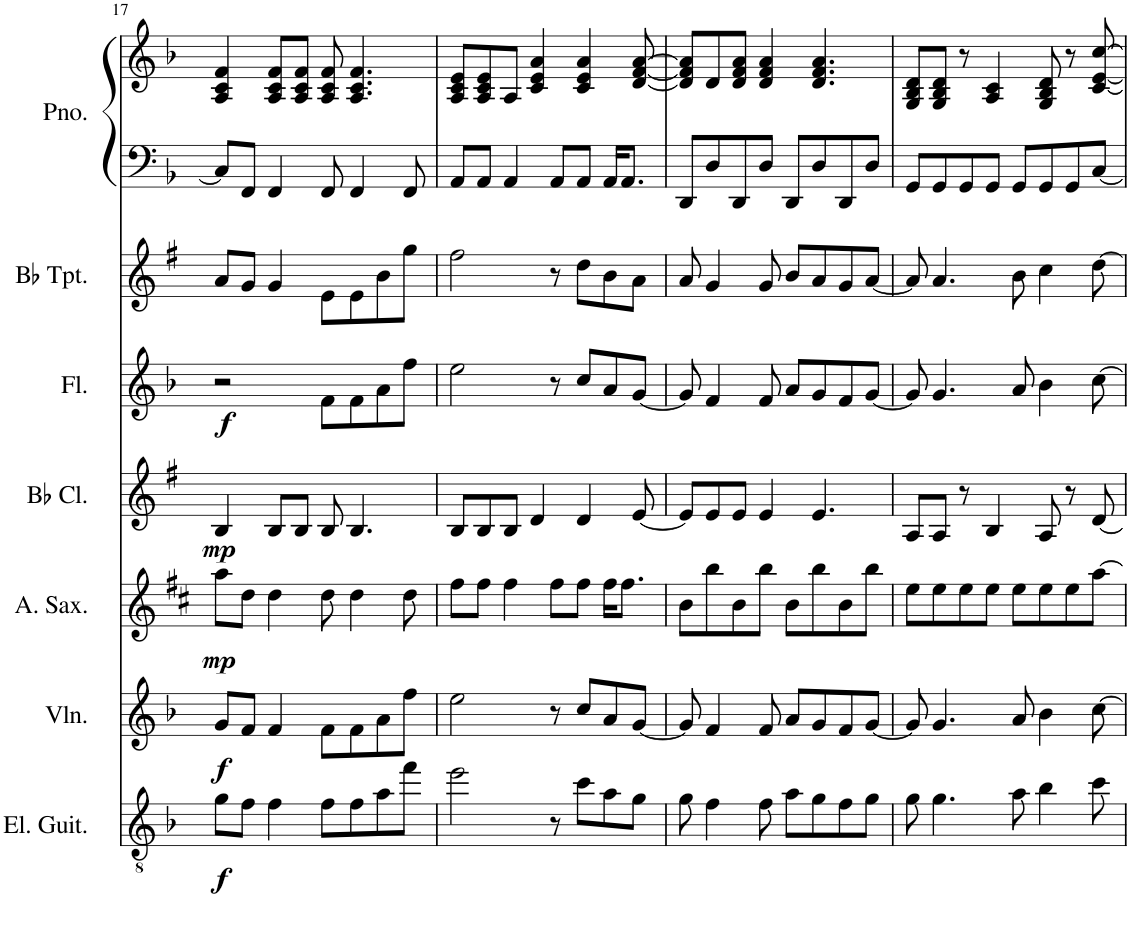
**kern	**dynam	**kern	**dynam	**kern	**dynam	**kern	**dynam	**kern	**dynam	**kern	**kern	**kern
*part7	*part7	*part6	*part6	*part5	*part5	*part4	*part4	*part3	*part3	*part2	*part1	*part1
*staff8	*staff8	*staff7	*staff7	*staff6	*staff6	*staff5	*staff5	*staff4	*staff4	*staff3	*staff2	*staff1
*I"Electric Guitar	*	*I"Violin	*	*I"Alto Saxophone	*	*I"Bb Clarinet	*	*I"Flute	*	*I"Bb Trumpet	*I"Piano	*
*I'El. Guit.	*	*I'Vln.	*	*I'A. Sax.	*	*I'Bb Cl.	*	*I'Fl.	*	*I'Bb Tpt.	*I'Pno.	*
!!LO:PB:g=z
*clefGv2	*	*clefG2	*	*clefG2	*	*clefG2	*	*clefG2	*	*clefG2	*clefF4	*clefG2
*	*	*	*	*Trd5c9	*	*Trd1c2	*	*	*	*Trd1c2	*	*
*k[b-]	*	*k[b-]	*	*k[f#c#]	*	*k[f#]	*	*k[b-]	*	*k[f#]	*k[b-]	*k[b-]
*M4/4	*	*M4/4	*	*M4/4	*	*M4/4	*	*M4/4	*	*M4/4	*M4/4	*M4/4
=17	=17	=17	=17	=17	=17	=17	=17	=17	=17	=17	=17	=17
!	!LO:DY:b	!	!LO:DY:b	!	!LO:DY:b	!	!LO:DY:b	!	!LO:DY:b	!	!	!
8g\L	f	8g/L	f	8aa\L	mp	4B/	mp	2r	f	8a/L	8C/L]	4A/ 4c/ 4f/
8f\J	.	8f/J	.	8dd\J	.	.	.	.	.	8g/J	8FF/J	.
4f\	.	4f/	.	4dd\	.	8B/L	.	.	.	4g/	4FF/	8A/ 8c/ 8f/L
.	.	.	.	.	.	8B/J	.	.	.	.	.	8A/ 8c/ 8f/J
8f\L	.	8f\L	.	8dd\	.	8B/	.	8f\L	.	8e\L	8FF/	8A/ 8c/ 8f/
8f\	.	8f\	.	4dd\	.	4.B/	.	8f\	.	8e\	4FF/	4.A/ 4.c/ 4.f/
8a\	.	8a\	.	.	.	.	.	8a\	.	8b\	.	.
8ff\J	.	8ff\J	.	8dd\	.	.	.	8ff\J	.	8gg\J	8FF/	.
=18	=18	=18	=18	=18	=18	=18	=18	=18	=18	=18	=18	=18
2ee\	.	2ee\	.	8ff#\L	.	8B/L	.	2ee\	.	2ff#\	8AA/L	8A/ 8c/ 8e/L
.	.	.	.	8ff#\J	.	8B/	.	.	.	.	8AA/J	8A/ 8c/ 8e/
.	.	.	.	4ff#\	.	8B/J	.	.	.	.	4AA/	8A/J
.	.	.	.	.	.	4d/	.	.	.	.	.	4c/ 4e/ 4a/
8r	.	8r	.	8ff#\L	.	.	.	8r	.	8r	8AA/L	.
8cc\L	.	8cc/L	.	8ff#\J	.	4d/	.	8cc/L	.	8dd\L	8AA/J	4c/ 4e/ 4a/
8a\	.	8a/	.	16ff#\KL	.	.	.	8a/	.	8b\	16AA/KL	.
.	.	.	.	8.ff#\J	.	.	.	.	.	.	8.AA/J	.
8g\J	.	[8g/J	.	.	.	[8e/	.	[8g/J	.	8a\J	.	[8d/ [8f/ [8a/
=19	=19	=19	=19	=19	=19	=19	=19	=19	=19	=19	=19	=19
8g\	.	8g/]	.	8b\L	.	8e/L]	.	8g/]	.	8a/	8DD/L	8d/] 8f/] 8a/]L
4f\	.	4f/	.	8bb\	.	8e/	.	4f/	.	4g/	8D/	8d/
.	.	.	.	8b\	.	8e/J	.	.	.	.	8DD/	8d/ 8f/ 8a/J
8f\	.	8f/	.	8bb\J	.	4e/	.	8f/	.	8g/	8D/J	4d/ 4f/ 4a/
8a\L	.	8a/L	.	8b\L	.	.	.	8a/L	.	8b/L	8DD/L	.
8g\	.	8g/	.	8bb\	.	4.e/	.	8g/	.	8a/	8D/	4.d/ 4.f/ 4.a/
8f\	.	8f/	.	8b\	.	.	.	8f/	.	8g/	8DD/	.
8g\J	.	[8g/J	.	8bb\J	.	.	.	[8g/J	.	[8a/J	8D/J	.
=20	=20	=20	=20	=20	=20	=20	=20	=20	=20	=20	=20	=20
8g\	.	8g/]	.	8ee\L	.	8A/L	.	8g/]	.	8a/]	8GG/L	8G/ 8B-/ 8d/L
4.g\	.	4.g/	.	8ee\	.	8A/J	.	4.g/	.	4.a/	8GG/	8G/ 8B-/ 8d/J
.	.	.	.	8ee\	.	8r	.	.	.	.	8GG/	8r
.	.	.	.	8ee\J	.	4B/	.	.	.	.	8GG/J	4A/ 4c/
8a\	.	8a/	.	8ee\L	.	.	.	8a/	.	8b\	8GG/L	.
4b-\	.	4b-\	.	8ee\	.	8A/	.	4b-\	.	4cc\	8GG/	8G/ 8B-/ 8d/
.	.	.	.	8ee\	.	8r	.	.	.	.	8GG/	8r
8cc\	.	[8cc\	.	[8aa\J	.	[8d/	.	[8cc\	.	[8dd\	[8C/J	[8c/ [8e/ [8cc/
=	=	=	=	=	=	=	=	=	=	=	=	=
*-	*-	*-	*-	*-	*-	*-	*-	*-	*-	*-	*-	*-
